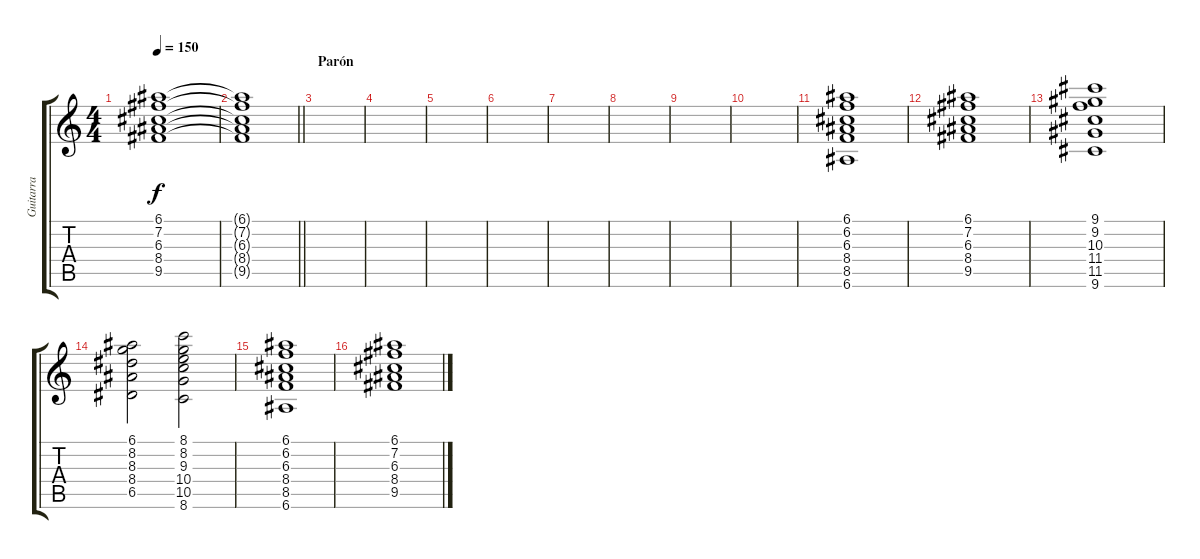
\track ("Guitarra" "Guitarra") {instrument electricguitarclean}
\staff {score tabs}
\tuning (E4 B3 G3 D3 A2 E2) {hide}
\ts (4 4)
\tempo 150
\clef g2
\ks c
(6.1 7.2 6.3 8.4 9.5).1{dy f} |
\barLineRight lightlight
(6.1{t} 7.2{t} 6.3{t} 8.4{t} 9.5{t}).1 |
\section ("" "Parón")
|
|
|
|
|
|
|
|
(6.1 6.2 6.3 8.4 8.5 6.6).1 |
(6.1 7.2 6.3 8.4 9.5).1 |
(9.1 9.2 10.3 11.4 11.5 9.6).1 |
(6.1 8.2 8.3 8.4 6.5).2 (8.1 8.2 9.3 10.4 10.5 8.6).2 |
(6.1 6.2 6.3 8.4 8.5 6.6).1 |
(6.1 7.2 6.3 8.4 9.5).1
